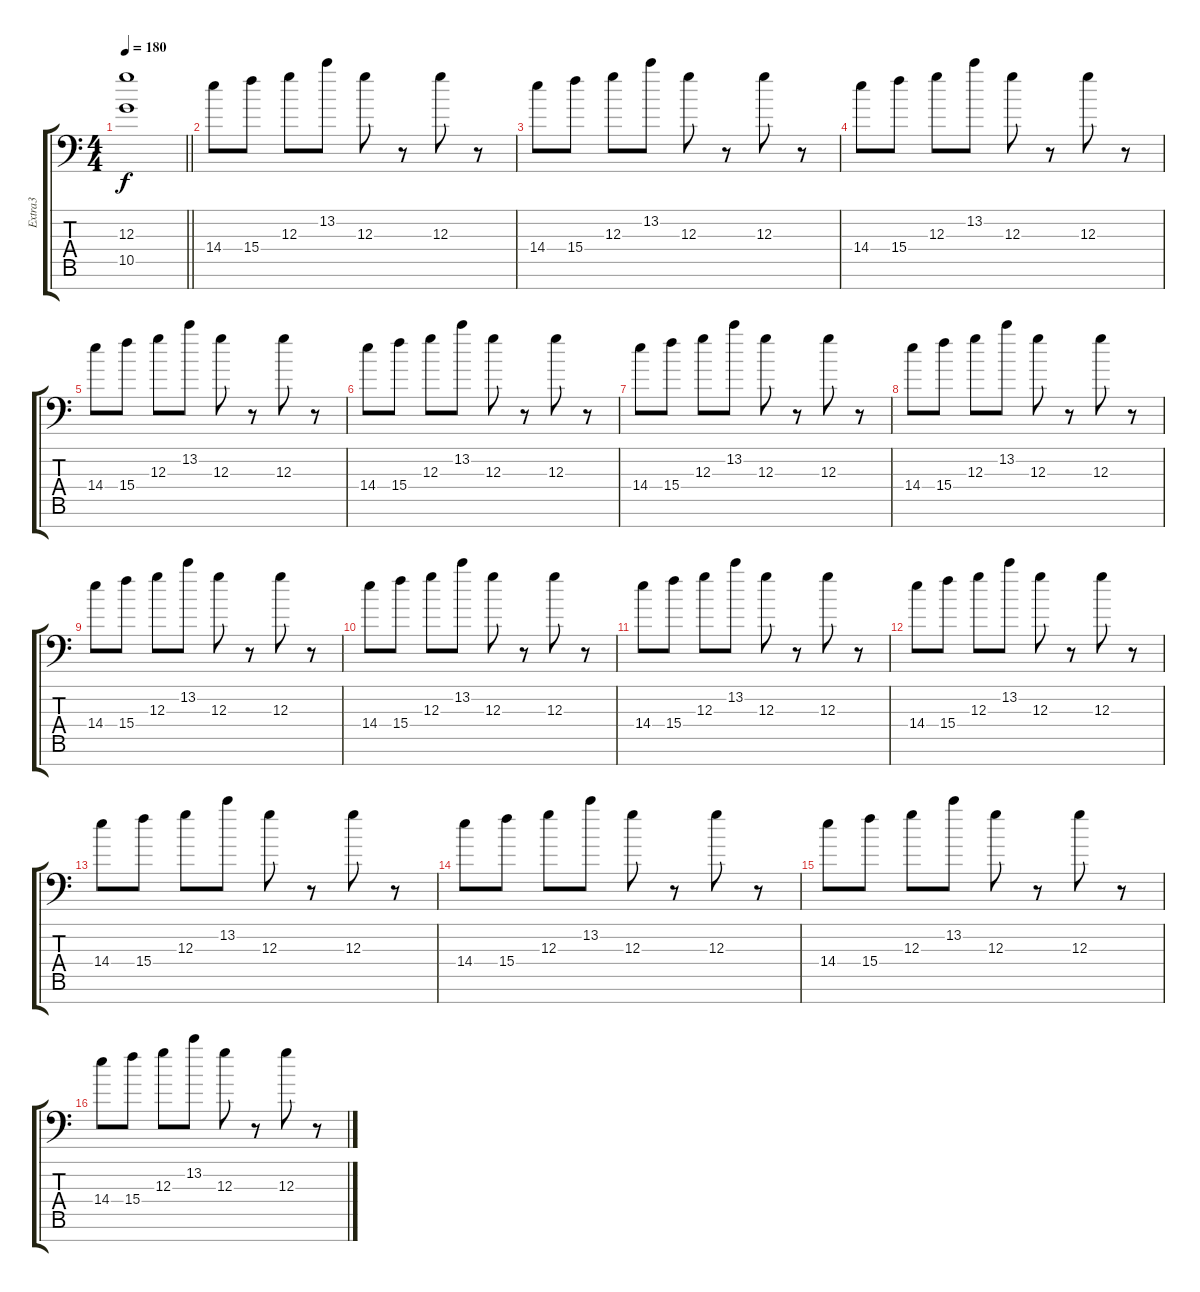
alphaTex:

\track ("Extra3" "Extra3") {instrument distortionguitar}
\staff {score tabs}
\tuning (E4 B3 G3 D3 A2 D2 A1) {hide}
\ts (4 4)
\tempo 180
\clef f4
\barLineRight lightlight
\ks c
(12.3 10.5).1{dy f} |
14.4.8{volume 4} 15.4.8 12.3.8 13.2.8 12.3.8 r.8 12.3.8 r.8 |
14.4.8 15.4.8 12.3.8 13.2.8 12.3.8 r.8 12.3.8 r.8 |
14.4.8 15.4.8 12.3.8 13.2.8 12.3.8 r.8 12.3.8 r.8 |
14.4.8 15.4.8 12.3.8 13.2.8 12.3.8 r.8 12.3.8 r.8 |
14.4.8{volume 5} 15.4.8 12.3.8 13.2.8 12.3.8 r.8 12.3.8 r.8 |
14.4.8 15.4.8 12.3.8 13.2.8 12.3.8 r.8 12.3.8 r.8 |
14.4.8 15.4.8 12.3.8 13.2.8 12.3.8 r.8 12.3.8 r.8 |
14.4.8 15.4.8 12.3.8 13.2.8 12.3.8 r.8 12.3.8 r.8 |
14.4.8{volume 6} 15.4.8 12.3.8 13.2.8 12.3.8 r.8 12.3.8 r.8 |
14.4.8 15.4.8 12.3.8 13.2.8 12.3.8 r.8 12.3.8 r.8 |
14.4.8 15.4.8 12.3.8 13.2.8 12.3.8 r.8 12.3.8 r.8 |
14.4.8 15.4.8 12.3.8 13.2.8 12.3.8 r.8 12.3.8 r.8 |
14.4.8{volume 8} 15.4.8 12.3.8 13.2.8 12.3.8 r.8 12.3.8 r.8 |
14.4.8 15.4.8 12.3.8 13.2.8 12.3.8 r.8 12.3.8 r.8 |
14.4.8 15.4.8 12.3.8 13.2.8 12.3.8 r.8 12.3.8 r.8
